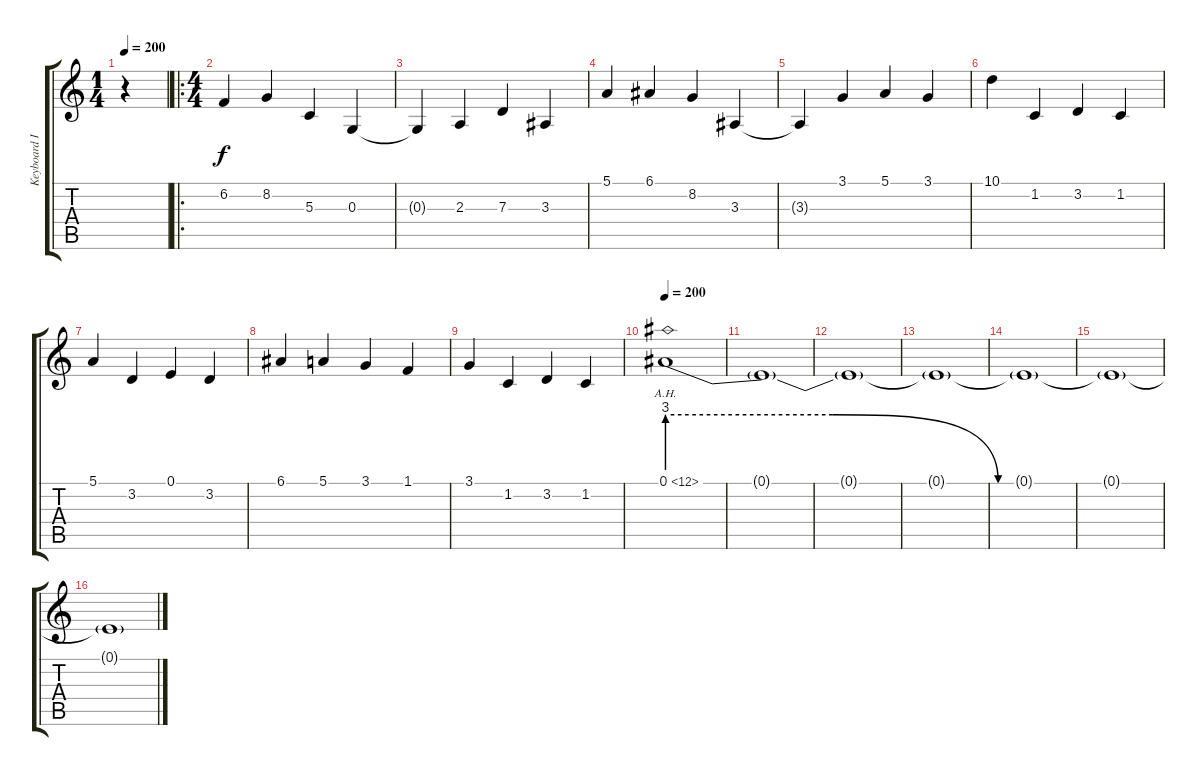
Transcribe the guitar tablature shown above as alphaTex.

\track ("Keyboard II" "Keyboard I") {instrument pad2warm}
\staff {score tabs}
\tuning (E4 B3 G3 D3 A2 E2) {hide}
\ts (1 4)
\tempo 200
\tempo 185
\tempo 200
\clef g2
\ks c
r.4{dy f instrument pad2warm} |
\ro
\ts (4 4)
6.2.4 8.2.4 5.3.4 0.3.4 |
0.3{t}.4 2.3.4 7.3.4 3.3.4 |
5.1.4 6.1.4 8.2.4 3.3.4 |
3.3{t}.4 3.1.4 5.1.4 3.1.4 |
10.1.4 1.2.4 3.2.4 1.2.4 |
5.1.4 3.2.4 0.1.4 3.2.4 |
6.1.4 5.1.4 3.1.4 1.1.4 |
3.1.4 1.2.4 3.2.4 1.2.4 |
\tempo 200
0.1{be (custom 0 12 20 12 40 0 60 0) ah 12}.1{instrument synthstrings2} |
0.1{t}.1 |
0.1{t}.1 |
0.1{t}.1 |
0.1{t}.1 |
0.1{t}.1 |
0.1{t}.1
